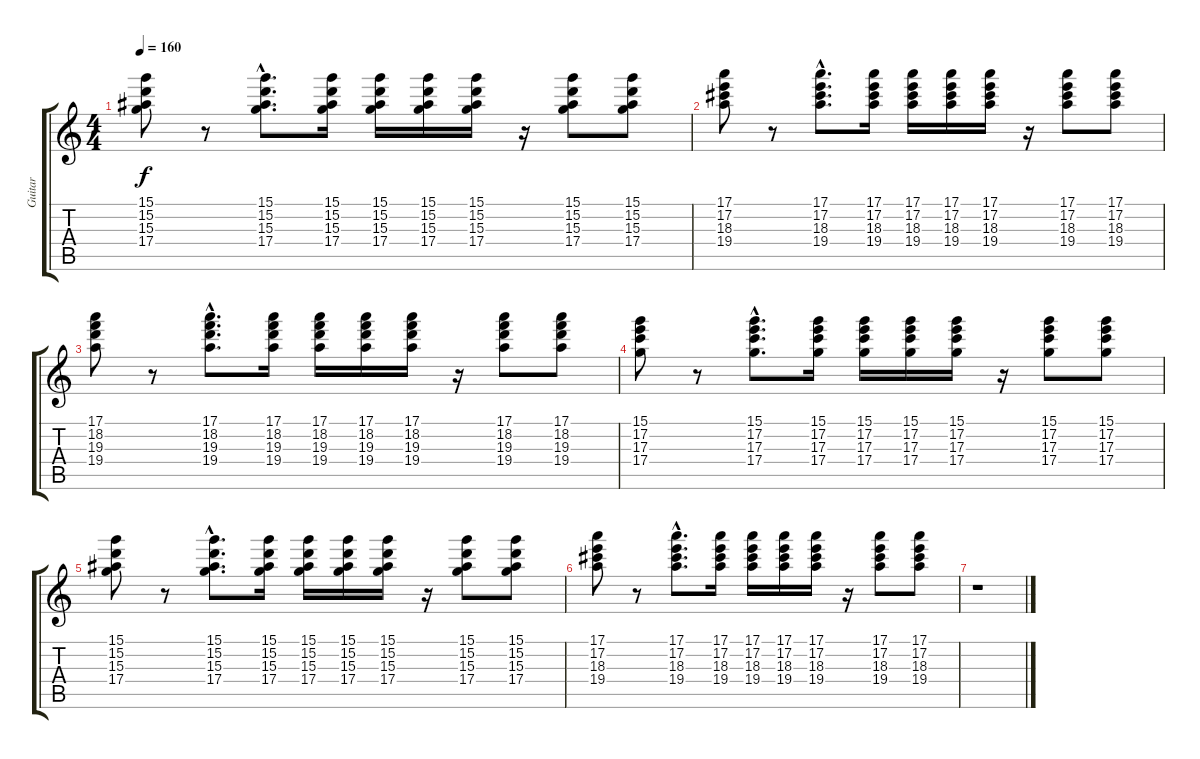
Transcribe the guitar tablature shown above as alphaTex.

\track ("Guitar" "Guitar") {instrument acousticguitarsteel}
\staff {score tabs}
\tuning (E4 B3 G3 D3 A2 E2) {hide}
\ts (4 4)
\tempo 160
\clef g2
\ks c
(15.1 15.2 15.3 17.4).8{dy f} r.8 (15.1{hac} 15.2{hac} 15.3{hac} 17.4{hac}).8{d} (15.1 15.2 15.3 17.4).16 (15.1 15.2 15.3 17.4).16 (15.1 15.2 15.3 17.4).16 (15.1 15.2 15.3 17.4).16 r.16 (15.1 15.2 15.3 17.4).8 (15.1 15.2 15.3 17.4).8 |
(17.1 17.2 18.3 19.4).8 r.8 (17.1{hac} 17.2{hac} 18.3{hac} 19.4{hac}).8{d} (17.1 17.2 18.3 19.4).16 (17.1 17.2 18.3 19.4).16 (17.1 17.2 18.3 19.4).16 (17.1 17.2 18.3 19.4).16 r.16 (17.1 17.2 18.3 19.4).8 (17.1 17.2 18.3 19.4).8 |
(17.1 18.2 19.3 19.4).8 r.8 (17.1{hac} 18.2{hac} 19.3{hac} 19.4{hac}).8{d} (17.1 18.2 19.3 19.4).16 (17.1 18.2 19.3 19.4).16 (17.1 18.2 19.3 19.4).16 (17.1 18.2 19.3 19.4).16 r.16 (17.1 18.2 19.3 19.4).8 (17.1 18.2 19.3 19.4).8 |
(15.1 17.2 17.3 17.4).8 r.8 (15.1{hac} 17.2{hac} 17.3{hac} 17.4{hac}).8{d} (15.1 17.2 17.3 17.4).16 (15.1 17.2 17.3 17.4).16 (15.1 17.2 17.3 17.4).16 (15.1 17.2 17.3 17.4).16 r.16 (15.1 17.2 17.3 17.4).8 (15.1 17.2 17.3 17.4).8 |
(15.1 15.2 15.3 17.4).8 r.8 (15.1{hac} 15.2{hac} 15.3{hac} 17.4{hac}).8{d} (15.1 15.2 15.3 17.4).16 (15.1 15.2 15.3 17.4).16 (15.1 15.2 15.3 17.4).16 (15.1 15.2 15.3 17.4).16 r.16 (15.1 15.2 15.3 17.4).8 (15.1 15.2 15.3 17.4).8 |
(17.1 17.2 18.3 19.4).8 r.8 (17.1{hac} 17.2{hac} 18.3{hac} 19.4{hac}).8{d} (17.1 17.2 18.3 19.4).16 (17.1 17.2 18.3 19.4).16 (17.1 17.2 18.3 19.4).16 (17.1 17.2 18.3 19.4).16 r.16 (17.1 17.2 18.3 19.4).8 (17.1 17.2 18.3 19.4).8 |
r.1
